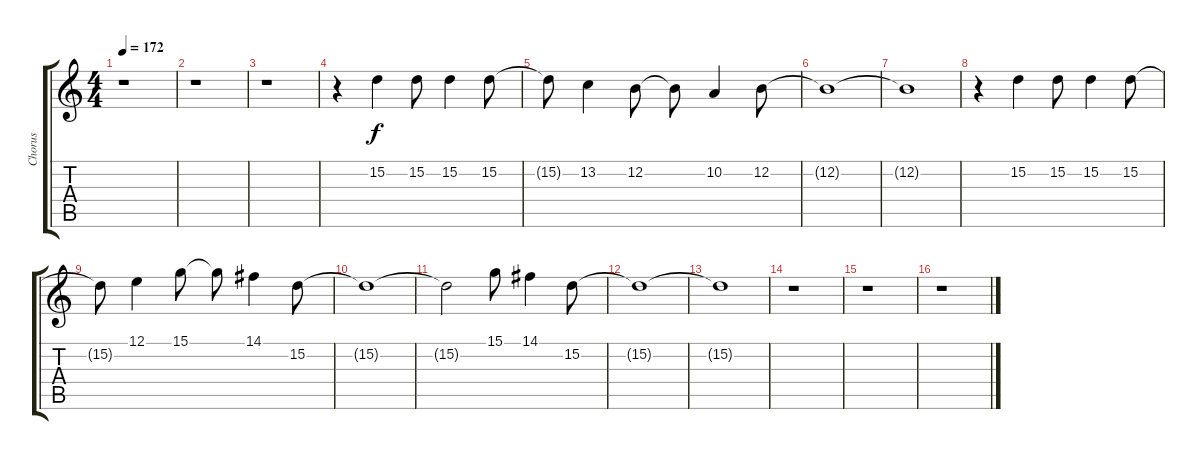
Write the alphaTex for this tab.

\track ("Chorus" "Chorus") {instrument pad4choir}
\staff {score tabs}
\tuning (E4 B3 G3 D3 A2 E2) {hide}
\ts (4 4)
\tempo 172
\clef g2
\ks c
r.1{dy f} |
r.1 |
r.1 |
r.4 15.2.4{instrument harmonica} 15.2.8 15.2.4 15.2.8 |
15.2{t}.8 13.2.4 12.2.8 12.2{t}.8 10.2.4 12.2.8 |
12.2{t}.1 |
12.2{t}.1 |
r.4 15.2.4 15.2.8 15.2.4 15.2.8 |
15.2{t}.8 12.1.4 15.1.8 15.1{t}.8 14.1.4 15.2.8 |
15.2{t}.1 |
15.2{t}.2 15.1.8 14.1.4 15.2.8 |
15.2{t}.1 |
15.2{t}.1 |
r.1 |
r.1 |
r.1
